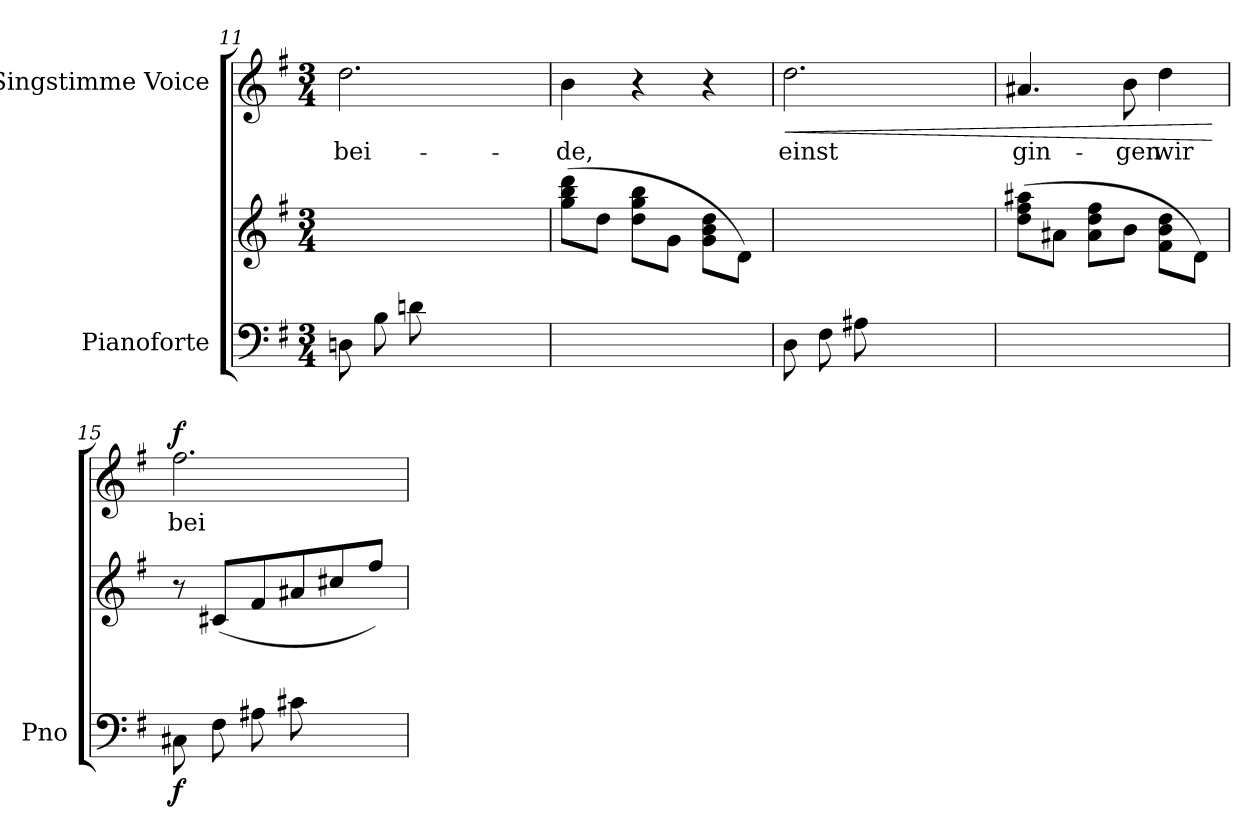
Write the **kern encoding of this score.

**kern	**kern	**dynam	**kern	**text	**dynam
*part2	*part2	*part2	*part1	*part1	*part1
*staff3	*staff2	*staff2/3	*staff1	*staff1	*staff1
*I"Pianoforte	*	*	*I"Singstimme Voice	*	*
*I'Pno	*	*	*	*	*
*clefF4	*clefG2	*	*clefG2	*	*
*k[f#]	*k[f#]	*	*k[f#]	*	*
*M3/4	*M3/4	*	*M3/4	*	*
=11	=11	=11	=11	=11	=11
*	*^	*	*	*	*
!	!	!	!	!	!LO:LY:b	!
(8Dn\L	2.ryy	4.ryy	.	2.dd\	bei-	.
8B\	.	.	.	.	.	.
8dn\	.	.	.	.	.	.
4.ryy	.	8g\	.	.	.	.
.	.	8b\	.	.	.	.
.	.	8ddn\J)	.	.	.	.
=12	=12	=12	=12	=12	=12	=12
!	!	!	!	!	!LO:LY:b	!
*	*v	*v	*	*	*	*
2.ryy	(8gg\ 8bb\ 8ddd\L	.	4b\	-de,	.
.	8dd\J	.	.	.	.
.	8dd\ 8gg\ 8bb\L	.	4r	.	.
.	8g\J	.	.	.	.
.	8g\ 8b\ 8dd\L	.	4r	.	.
.	8d\J)	.	.	.	.
=13	=13	=13	=13	=13	=13
*	*^	*	*	*	*
!	!	!	!	!	!LO:LY:b	!LO:HP:b
(8D\L	2.ryy	4.ryy	.	2.dd\	einst	<
8F#\	.	.	.	.	.	.
8A#X\	.	.	.	.	.	.
4.ryy	.	8d\	.	.	.	.
.	.	8f#\	.	.	.	.
.	.	8a#X\J)	.	.	.	.
=14	=14	=14	=14	=14	=14	=14
!	!	!	!	!	!LO:LY:b	!
*	*v	*v	*	*	*	*
2.ryy	(8dd\ 8ff#\ 8aa#X\L	.	4.a#X/	gin-	.
.	8a#X\J	.	.	.	.
.	8a#\ 8dd\ 8ff#\L	.	.	.	.
!	!	!	!	!LO:LY:b	!
.	8b\J	.	8b\	-gen	.
!	!	!	!	!LO:LY:b	!
.	8f#\ 8b\ 8dd\L	.	4dd\	wir	.
.	8d\J)	.	.	.	.
.	.	.	.	.	[
!!LO:LB:g=z
=15	=15	=15	=15	=15	=15
*	*^	*	*	*	*
!	!	!	!LO:DY:b=2	!	!LO:LY:b	!LO:DY:a
(<8C#X\L	8r	2ryy	f	2.ff#\	bei-	f
8F#\	(>8c#X/L	.	.	.	.	.
8A#X\	8f#/	.	.	.	.	.
8c#X\	8a#X/	.	.	.	.	.
4ryy	8cc#X/	8f#\	.	.	.	.
.	8ff#/J)	8a#\J)	.	.	.	.
*	*v	*v	*	*	*	*
=	=	=	=	=	=
*-	*-	*-	*-	*-	*-
